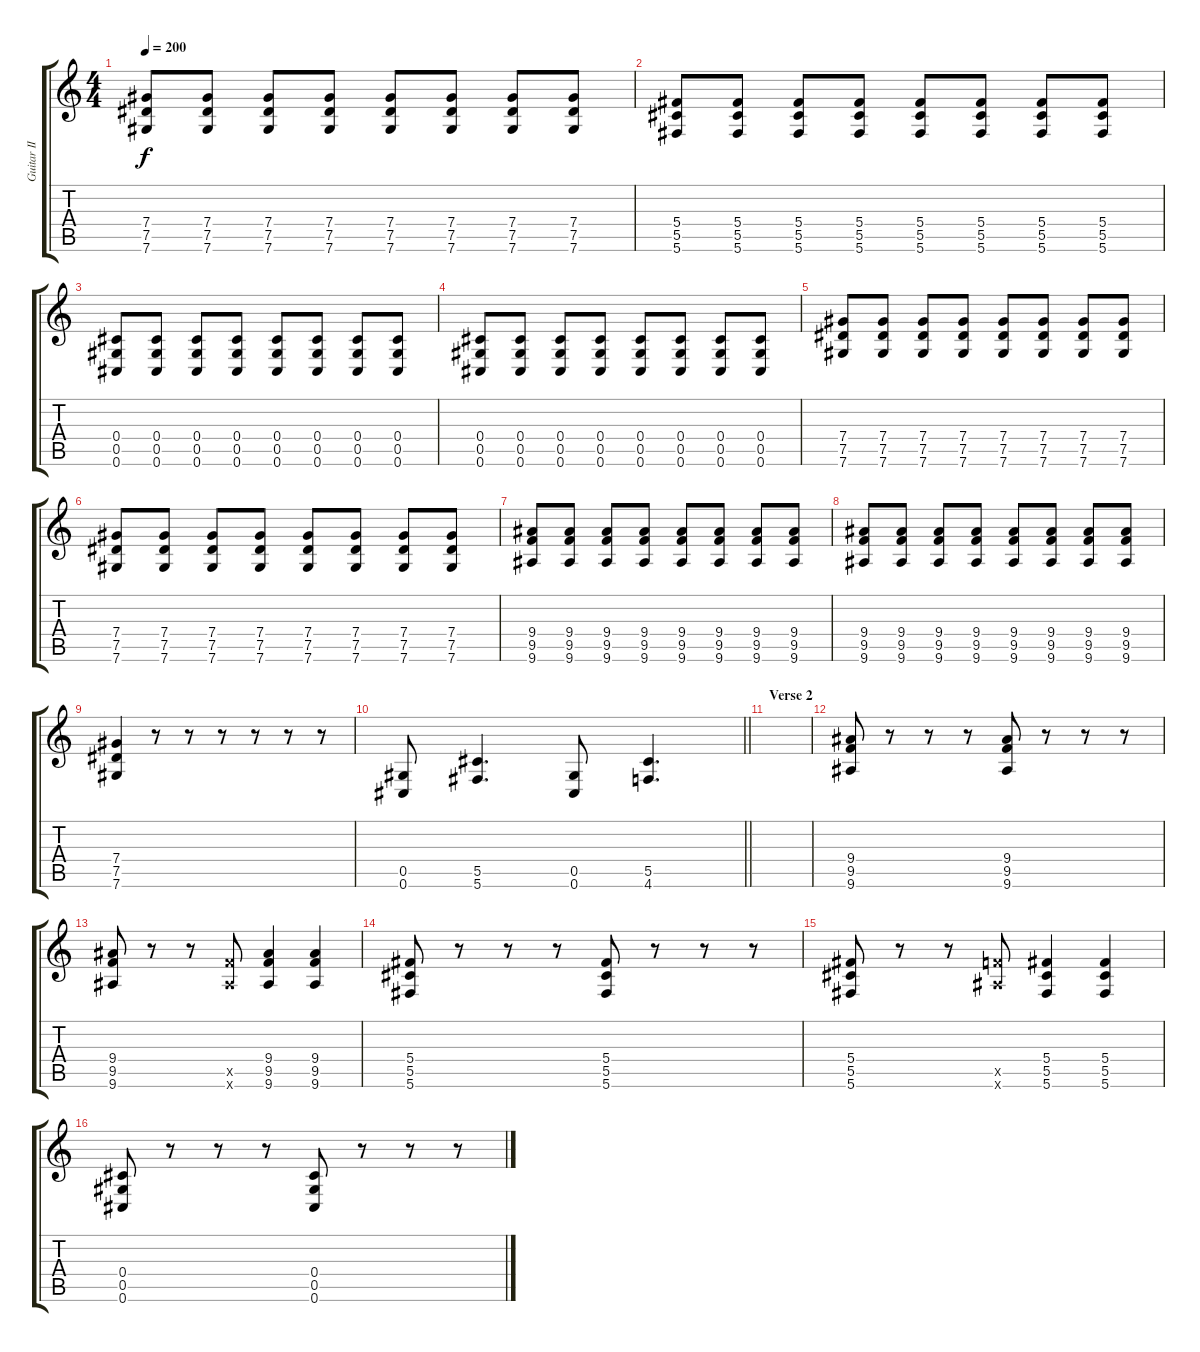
\track ("Guitar II" "Guitar II") {instrument distortionguitar}
\staff {score tabs}
\tuning (Eb4 Bb3 Gb3 Db3 Ab2 Db2) {hide}
\ts (4 4)
\tempo 200
\clef g2
\ks c
(7.4 7.5 7.6).8{dy f} (7.4 7.5 7.6).8 (7.4 7.5 7.6).8 (7.4 7.5 7.6).8 (7.4 7.5 7.6).8 (7.4 7.5 7.6).8 (7.4 7.5 7.6).8 (7.4 7.5 7.6).8 |
(5.4 5.5 5.6).8 (5.4 5.5 5.6).8 (5.4 5.5 5.6).8 (5.4 5.5 5.6).8 (5.4 5.5 5.6).8 (5.4 5.5 5.6).8 (5.4 5.5 5.6).8 (5.4 5.5 5.6).8 |
(0.4 0.5 0.6).8 (0.4 0.5 0.6).8 (0.4 0.5 0.6).8 (0.4 0.5 0.6).8 (0.4 0.5 0.6).8 (0.4 0.5 0.6).8 (0.4 0.5 0.6).8 (0.4 0.5 0.6).8 |
(0.4 0.5 0.6).8 (0.4 0.5 0.6).8 (0.4 0.5 0.6).8 (0.4 0.5 0.6).8 (0.4 0.5 0.6).8 (0.4 0.5 0.6).8 (0.4 0.5 0.6).8 (0.4 0.5 0.6).8 |
(7.4 7.5 7.6).8 (7.4 7.5 7.6).8 (7.4 7.5 7.6).8 (7.4 7.5 7.6).8 (7.4 7.5 7.6).8 (7.4 7.5 7.6).8 (7.4 7.5 7.6).8 (7.4 7.5 7.6).8 |
(7.4 7.5 7.6).8 (7.4 7.5 7.6).8 (7.4 7.5 7.6).8 (7.4 7.5 7.6).8 (7.4 7.5 7.6).8 (7.4 7.5 7.6).8 (7.4 7.5 7.6).8 (7.4 7.5 7.6).8 |
(9.4 9.5 9.6).8 (9.4 9.5 9.6).8 (9.4 9.5 9.6).8 (9.4 9.5 9.6).8 (9.4 9.5 9.6).8 (9.4 9.5 9.6).8 (9.4 9.5 9.6).8 (9.4 9.5 9.6).8 |
(9.4 9.5 9.6).8 (9.4 9.5 9.6).8 (9.4 9.5 9.6).8 (9.4 9.5 9.6).8 (9.4 9.5 9.6).8 (9.4 9.5 9.6).8 (9.4 9.5 9.6).8 (9.4 9.5 9.6).8 |
(7.4 7.5 7.6).4 r.8 r.8 r.8 r.8 r.8 r.8 |
\barLineRight lightlight
(0.5 0.6).8 (5.5 5.6).4{d} (0.5 0.6).8 (5.5 4.6).4{d} |
\section ("" "Verse 2")
|
(9.4 9.5 9.6).8 r.8 r.8 r.8 (9.4 9.5 9.6).8 r.8 r.8 r.8 |
(9.4 9.5 9.6).8 r.8 r.8 (9.5{x} 9.6{x}).8 (9.4 9.5 9.6).4 (9.4 9.5 9.6).4 |
(5.4 5.5 5.6).8 r.8 r.8 r.8 (5.4 5.5 5.6).8 r.8 r.8 r.8 |
(5.4 5.5 5.6).8 r.8 r.8 (9.5{x} 9.6{x}).8 (5.4 5.5 5.6).4 (5.4 5.5 5.6).4 |
(0.4 0.5 0.6).8 r.8 r.8 r.8 (0.4 0.5 0.6).8 r.8 r.8 r.8
